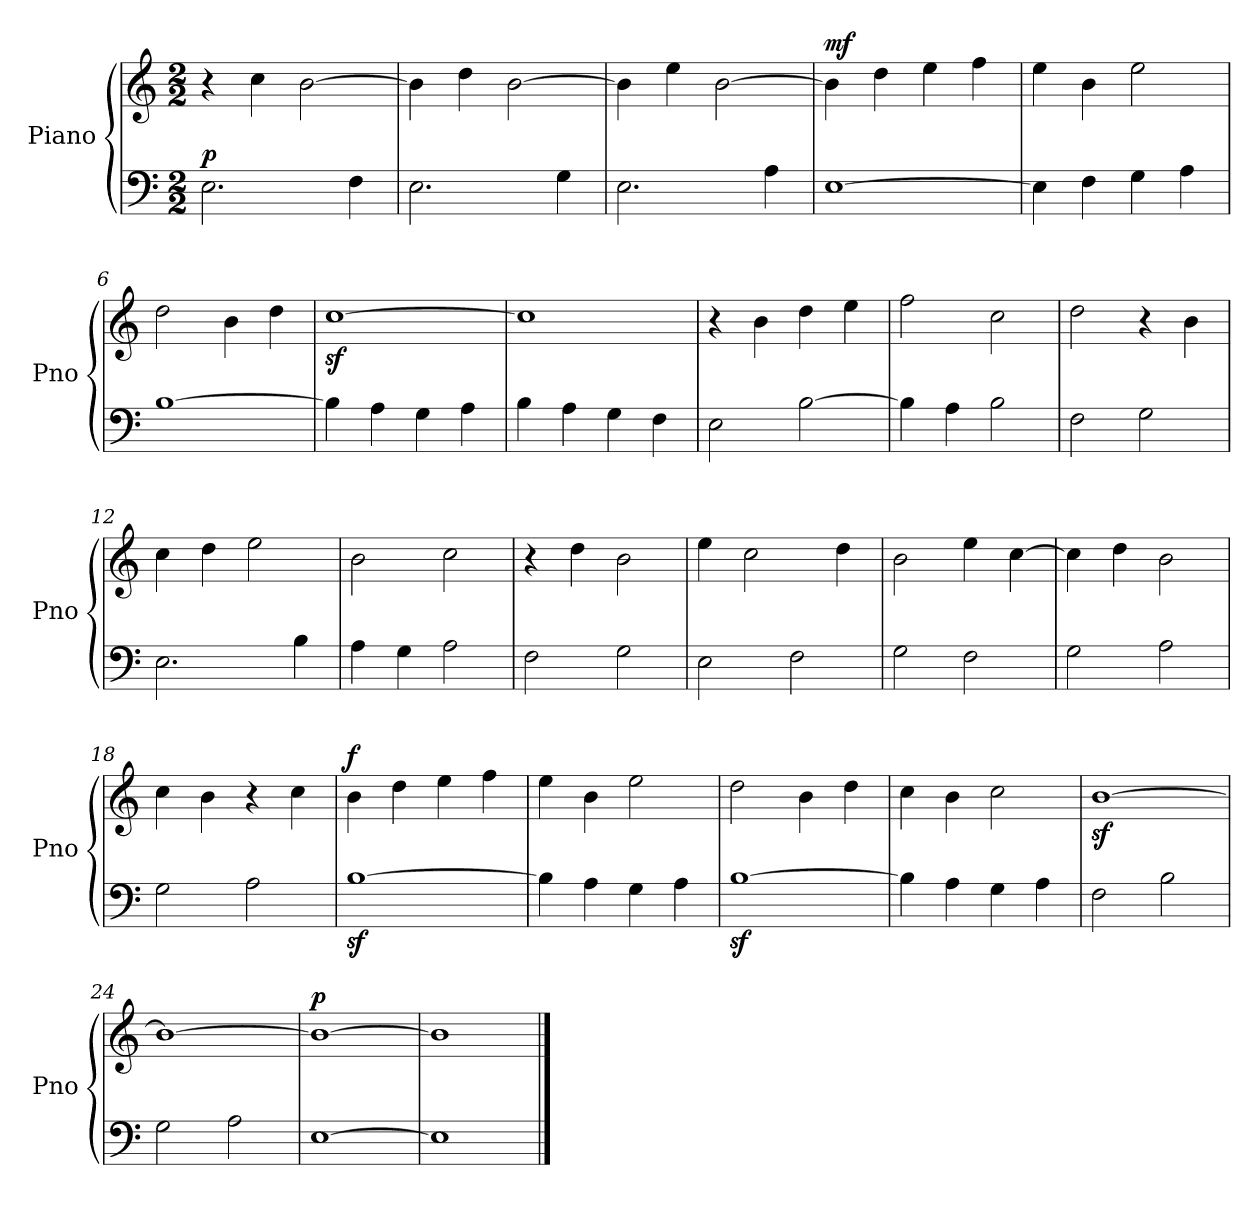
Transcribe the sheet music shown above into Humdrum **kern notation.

**kern	**dynam	**kern	**dynam
*part2	*part2	*part1	*part1
*staff2	*staff2	*staff1	*staff1
*I"Piano	*	*I"Piano	*
*I'Pno	*	*I'Pno	*
*clefF4	*	*clefG2	*
*k[]	*	*k[]	*
*M2/2	*	*M2/2	*
*MM160	*	*MM160	*
=1	=1	=1	=1
!	!LO:DY:a	!	!
2.E\	p	4r	.
.	.	4cc\	.
.	.	[2b\	.
4F\	.	.	.
=2	=2	=2	=2
2.E\	.	4b\]	.
.	.	4dd\	.
.	.	[2b\	.
4G\	.	.	.
=3	=3	=3	=3
2.E\	.	4b\]	.
.	.	4ee\	.
.	.	[2b\	.
4A\	.	.	.
=4	=4	=4	=4
!	!	!	!LO:DY:a
[1E	.	4b\]	mf
.	.	4dd\	.
.	.	4ee\	.
.	.	4ff\	.
=5	=5	=5	=5
4E\]	.	4ee\	.
4F\	.	4b\	.
4G\	.	2ee\	.
4A\	.	.	.
=6	=6	=6	=6
[1B	.	2dd\	.
.	.	4b\	.
.	.	4dd\	.
!!LO:LB:g=z
=7	=7	=7	=7
4B\]	.	[1ccz>	.
4A\	.	.	.
4G\	.	.	.
4A\	.	.	.
=8	=8	=8	=8
4B\	.	1cc]	.
4A\	.	.	.
4G\	.	.	.
4F\	.	.	.
=9	=9	=9	=9
2E\	.	4r	.
.	.	4b\	.
[2B\	.	4dd\	.
.	.	4ee\	.
=10	=10	=10	=10
4B\]	.	2ff\	.
4A\	.	.	.
2B\	.	2cc\	.
=11	=11	=11	=11
2F\	.	2dd\	.
2G\	.	4r	.
.	.	4b\	.
=12	=12	=12	=12
2.E\	.	4cc\	.
.	.	4dd\	.
.	.	2ee\	.
4B\	.	.	.
!!LO:LB:g=z
=13	=13	=13	=13
4A\	.	2b\	.
4G\	.	.	.
2A\	.	2cc\	.
=14	=14	=14	=14
2F\	.	4r	.
.	.	4dd\	.
2G\	.	2b\	.
=15	=15	=15	=15
2E\	.	4ee\	.
.	.	2cc\	.
2F\	.	.	.
.	.	4dd\	.
=16	=16	=16	=16
2G\	.	2b\	.
2F\	.	4ee\	.
.	.	[4cc\	.
=17	=17	=17	=17
2G\	.	4cc\]	.
.	.	4dd\	.
2A\	.	2b\	.
=18	=18	=18	=18
2G\	.	4cc\	.
.	.	4b\	.
2A\	.	4r	.
.	.	4cc\	.
!!LO:LB:g=z
=19	=19	=19	=19
!	!	!	!LO:DY:a
[1Bz>	.	4b\	f
.	.	4dd\	.
.	.	4ee\	.
.	.	4ff\	.
=20	=20	=20	=20
4B\]	.	4ee\	.
4A\	.	4b\	.
4G\	.	2ee\	.
4A\	.	.	.
=21	=21	=21	=21
[1Bz>	.	2dd\	.
.	.	4b\	.
.	.	4dd\	.
=22	=22	=22	=22
4B\]	.	4cc\	.
4A\	.	4b\	.
4G\	.	2cc\	.
4A\	.	.	.
=23	=23	=23	=23
2F\	.	[1bz>	.
2B\	.	.	.
=24	=24	=24	=24
2G\	.	1b_	.
2A\	.	.	.
=25	=25	=25	=25
!	!	!	!LO:DY:a
[1E	.	1b_	p
=26	=26	=26	=26
1E]	.	1b]	.
==	==	==	==
*-	*-	*-	*-
